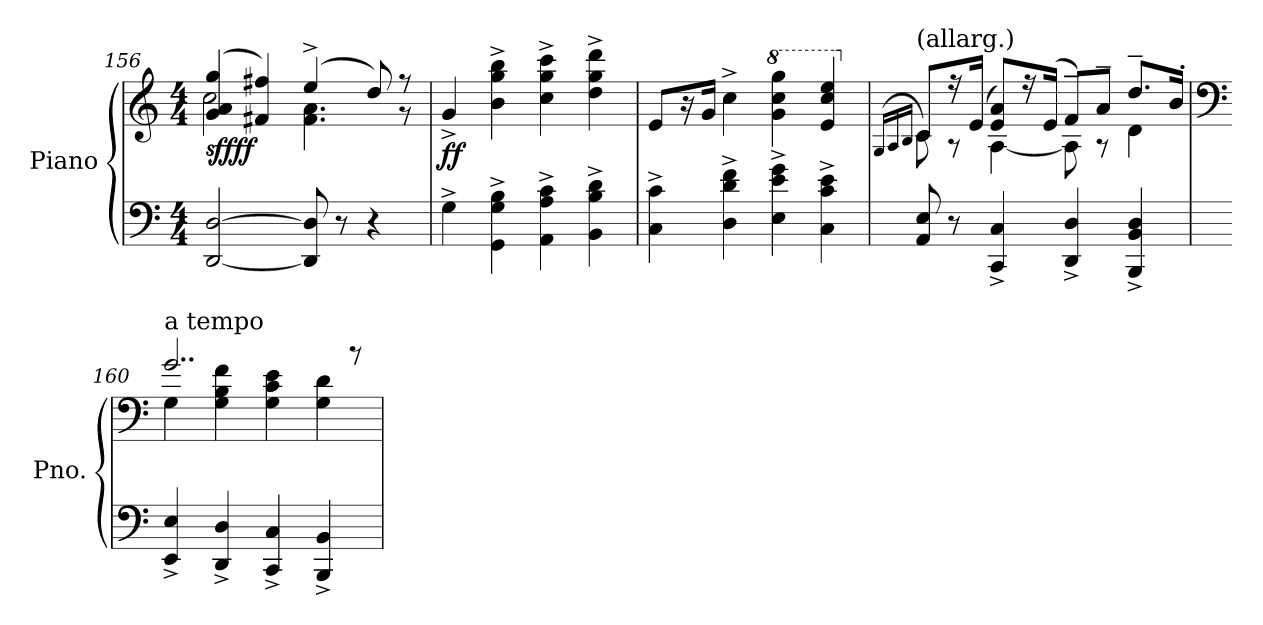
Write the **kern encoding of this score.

**kern	**kern	**dynam
*part1	*part1	*part1
*staff2	*staff1	*staff1/2
*I"Piano	*	*
*I'Pno.	*	*
*clefF4	*clefG2	*
*k[]	*k[]	*
*M4/4	*M4/4	*
=156	=156	=156
*	*^	*
!	!	!	!LO:DY:b
!	!	!	!LO:DY:n=1:b
[2DD/ [2D/	(4g/ 4a/ 4gg/	2cc\	sf fff
.	4f#X/ 4ff#X/)	.	.
8DD/] 8D/]	(4ee^/	4.f#\ 4.a\	.
8r	.	.	.
4r	8dd/)	.	.
.	8r	8r	.
!!LO:LB:g=z
=157	=157	=157	=157
!	!	!	!LO:DY:b
*	*v	*v	*
4G^\	4g^/	ff
4GG\^ 4G\^ 4B\^	4b\^ 4gg\^ 4bb\^	.
4AA\^ 4A\^ 4c\^	4cc\^ 4gg\^ 4ccc\^	.
4BB\^ 4B\^ 4d\^	4dd\^ 4gg\^ 4ddd\^	.
=158	=158	=158
4C\^ 4c\^	8e/L	.
.	16r	.
.	16g/Jk	.
4D\^ 4d\^ 4f\^	4cc^\	.
*	*8va	*
4E\^ 4e\^ 4g\^	4gg\ 4ccc\ 4ggg\	.
4C\^ 4c\^ 4e\^	4ee/ 4ccc/ 4eee/	.
=159	=159	=159
*	*X8va	*
.	(16qG/LL	.
.	16qA/	.
.	16qB/JJ	.
*	*^	*
!	!LO:TX:a:t=(allarg.)	!	!
8AA/ 8E/	8c/L)	8c\	.
8r	16r	8r	.
.	(16e/Jk	.	.
4CC/^ 4C/^	8e/ 8a/L)	[4A\	.
.	16r	.	.
.	(16e/Jk	.	.
4DD/^ 4D/^	8f~/L)	8A\]	.
.	8a~/J	8r	.
4BBB/^ 4BB/^ 4D/^	8.dd~/L	4d\	.
.	16b'/Jk	.	.
=160	=160	=160	=160
*	*clefF4	*	*
!	!LO:TX:a:t=a tempo	!	!
4EE/^ 4E/^	2..g/	4G\	.
4DD/^ 4D/^	.	4G\ 4B\ 4f\	.
4CC/^ 4C/^	.	4G\ 4c\ 4e\	.
4BBB/^ 4BB/^	.	4G\ 4d\	.
.	8r	.	.
*	*v	*v	*
=	=	=
*-	*-	*-
